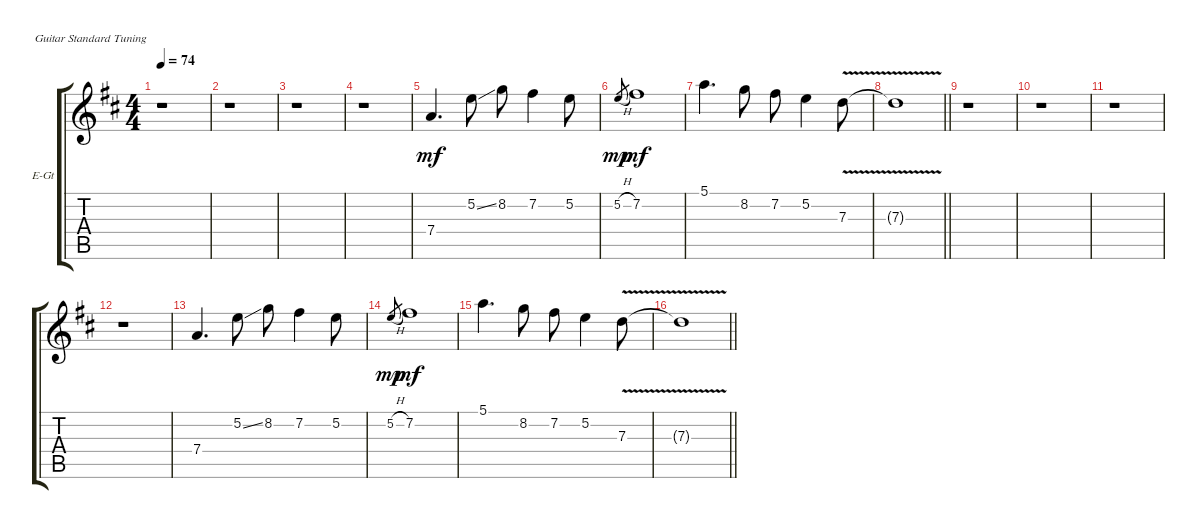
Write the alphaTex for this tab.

\bracketExtendMode groupsimilarinstruments
\firstSystemTrackNameOrientation horizontal
\otherSystemsTrackNameOrientation horizontal
\track ("Rudolf Schenker" "E-Gt") {instrument distortionguitar}
\staff {score tabs}
\tuning (E4 B3 G3 D3 A2 E2)
\ts (4 4)
\beaming (8 2 2 2 2)
\tempo 74
\clef g2
\ks d
r.1{dy mf instrument distortionguitar} |
r.1 |
r.1 |
r.1 |
7.4.4{d} 5.2{ss}.8 8.2.8 7.2.4 5.2.8 |
5.2{h}.8{gr dy mp} 7.2.1{dy mf} |
5.1.4{d} 8.2.8 7.2.8 5.2.4 7.3{v}.8 |
\barLineRight lightlight
7.3{v t}.1 |
r.1 |
r.1 |
r.1 |
r.1 |
7.4.4{d} 5.2{ss}.8 8.2.8 7.2.4 5.2.8 |
5.2{h}.8{gr dy mp} 7.2.1{dy mf} |
5.1.4{d} 8.2.8 7.2.8 5.2.4 7.3{v}.8 |
\barLineRight lightlight
7.3{v t}.1
